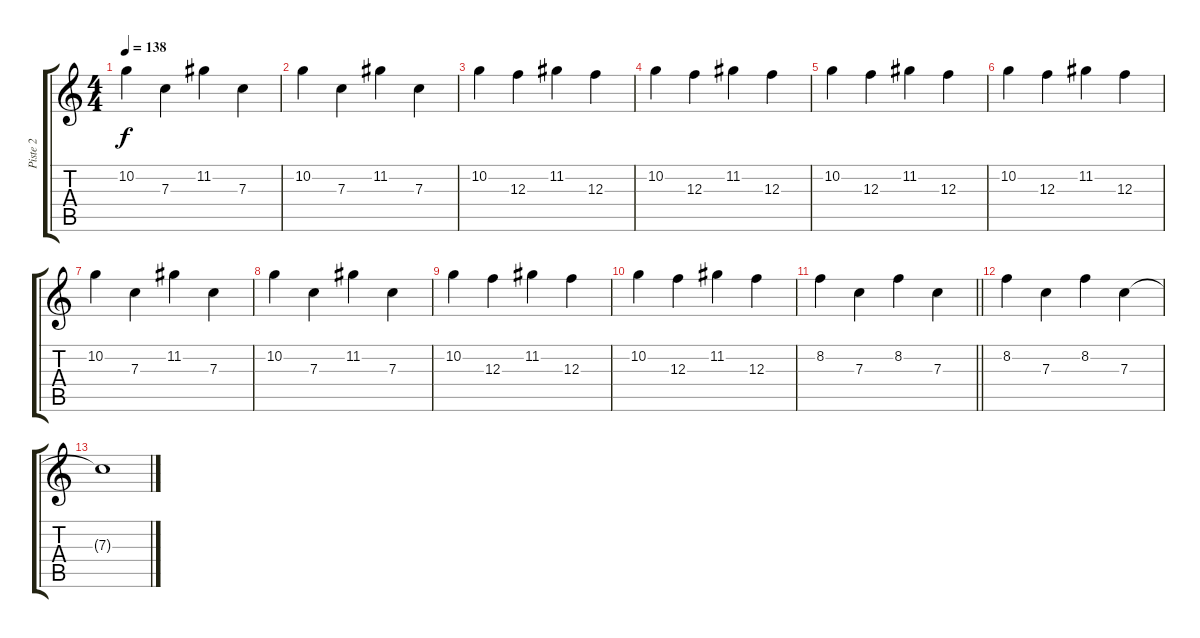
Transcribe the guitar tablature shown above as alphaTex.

\track ("Piste 2" "Piste 2") {instrument distortionguitar}
\staff {score tabs}
\tuning (D4 A3 F3 C3 G2 C2) {hide}
\ts (4 4)
\tempo 138
\clef g2
\ks c
10.2.4{dy f} 7.3.4 11.2.4 7.3.4 |
10.2.4 7.3.4 11.2.4 7.3.4 |
10.2.4 12.3.4 11.2.4 12.3.4 |
10.2.4 12.3.4 11.2.4 12.3.4 |
10.2.4 12.3.4 11.2.4 12.3.4 |
10.2.4 12.3.4 11.2.4 12.3.4 |
10.2.4 7.3.4 11.2.4 7.3.4 |
10.2.4 7.3.4 11.2.4 7.3.4 |
10.2.4 12.3.4 11.2.4 12.3.4 |
10.2.4 12.3.4 11.2.4 12.3.4 |
\barLineRight lightlight
8.2.4 7.3.4 8.2.4 7.3.4 |
8.2.4 7.3.4 8.2.4 7.3.4 |
7.3{t}.1
